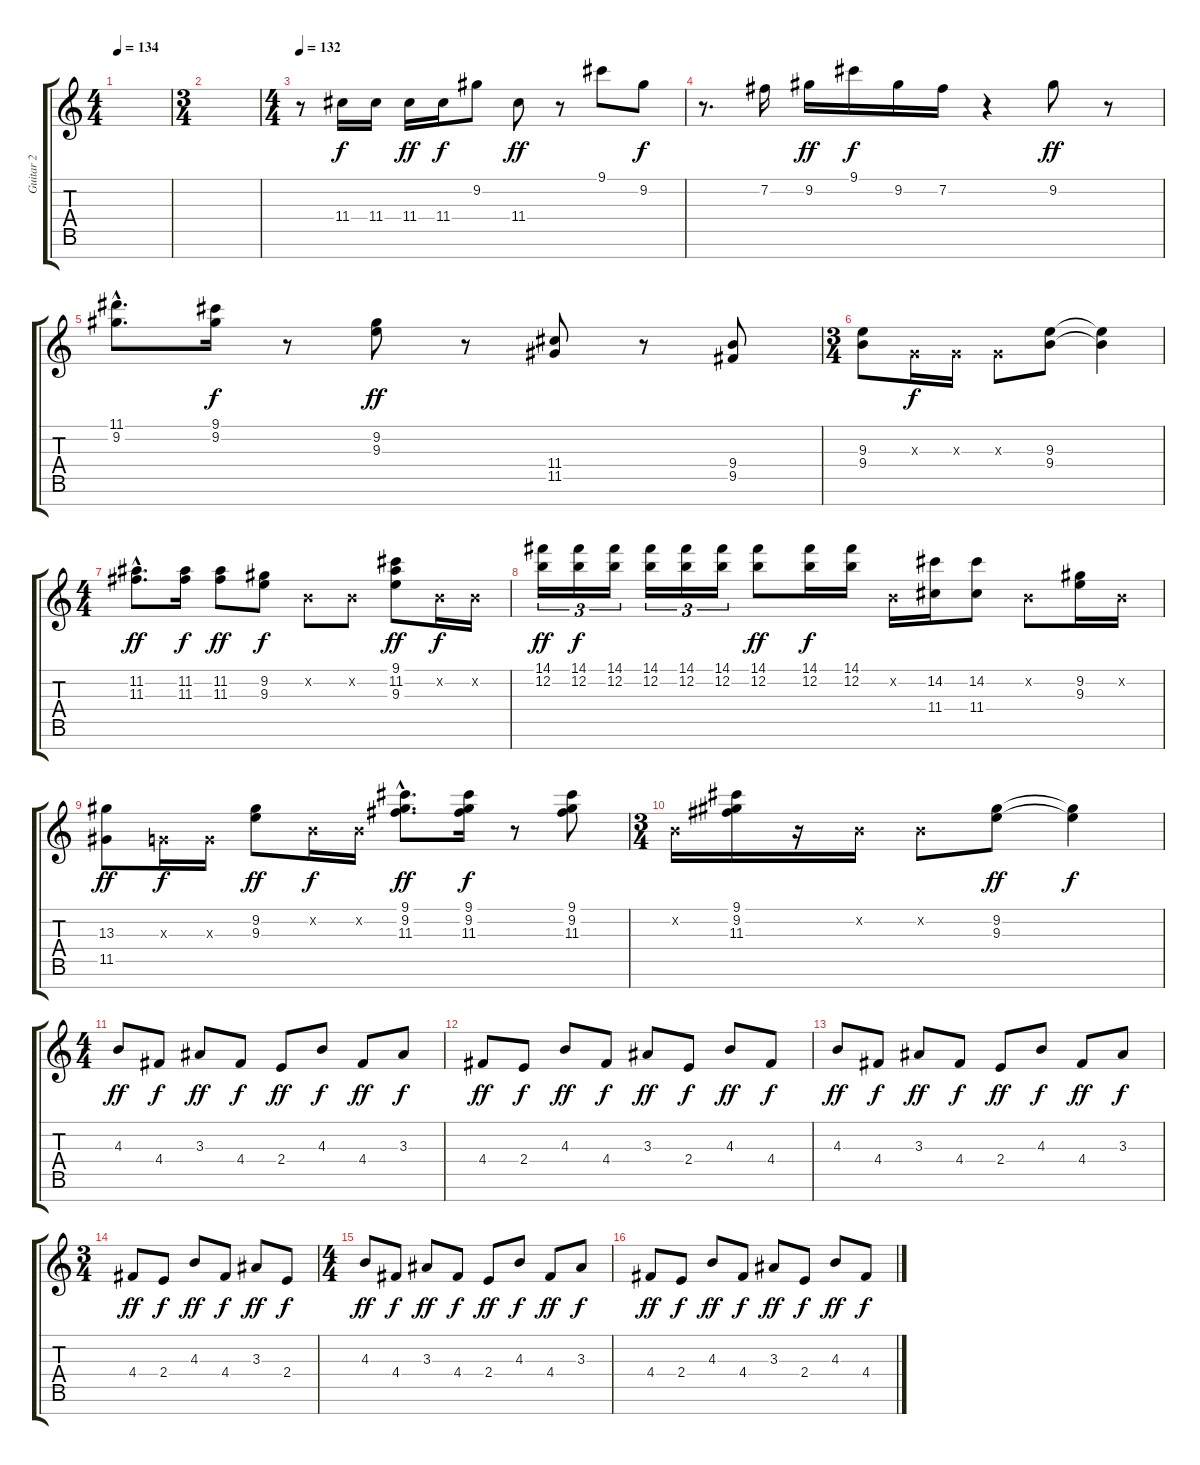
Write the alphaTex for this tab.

\track ("Guitar 2" "Guitar 2") {instrument electricguitarclean}
\staff {score tabs}
\tuning (E4 B3 G3 D3 A2 E2 B1) {hide}
\ts (4 4)
\tempo 134
\clef g2
\ks c
|
\ts (3 4)
|
\ts (4 4)
\tempo 132
r.8{volume 15} 11.4.16 11.4.16 11.4.16{dy ff} 11.4.16{dy f} 9.2.8 11.4.8{dy ff} r.8 9.1.8 9.2.8{dy f} |
r.8{d} 7.2.16 9.2.16{dy ff} 9.1.16{dy f} 9.2.16 7.2.16 r.4 9.2.8{dy ff} r.8 |
(11.1{hac} 9.2{hac}).8{d} (9.1 9.2).16{dy f} r.8 (9.2 9.3).8{dy ff} r.8 (11.4 11.5).8 r.8 (9.4 9.5).8 |
\ts (3 4)
(9.3 9.4).8 0.3{x}.16{dy f} 0.3{x}.16 0.3{x}.8 (9.3 9.4).8 (9.3{t} 9.4{t}).4 |
\ts (4 4)
(11.2{hac} 11.3{hac}).8{d dy ff} (11.2 11.3).16{dy f} (11.2 11.3).8{dy ff} (9.2 9.3).8{dy f} 0.2{x}.8 0.2{x}.8 (9.1 11.2 9.3).8{dy ff} 0.2{x}.16{dy f} 0.2{x}.16 |
(14.1 12.2).16{tu (3 2) dy ff} (14.1 12.2).16{tu (3 2) dy f} (14.1 12.2).16{tu (3 2)} (14.1 12.2).16{tu (3 2)} (14.1 12.2).16{tu (3 2)} (14.1 12.2).16{tu (3 2)} (14.1 12.2).8{dy ff} (14.1 12.2).16{dy f} (14.1 12.2).16 0.2{x}.16 (14.2 11.4).16 (14.2 11.4).8 0.2{x}.8 (9.2 9.3).16 0.2{x}.16 |
(13.3 11.5).8{dy ff} 0.3{x}.16{dy f} 0.3{x}.16 (9.2 9.3).8{dy ff} 0.2{x}.16{dy f} 0.2{x}.16 (9.1{hac} 9.2{hac} 11.3{hac}).8{d dy ff} (9.1 9.2 11.3).16{dy f} r.8 (9.1 9.2 11.3).8 |
\ts (3 4)
0.2{x}.16 (9.1 9.2 11.3).16 r.16 0.2{x}.16 0.2{x}.8 (9.2 9.3).8{dy ff} (9.2{t} 9.3{t}).4{dy f} |
\ts (4 4)
4.3.8{dy ff} 4.4.8{dy f} 3.3.8{dy ff} 4.4.8{dy f} 2.4.8{dy ff} 4.3.8{dy f} 4.4.8{dy ff} 3.3.8{dy f} |
4.4.8{dy ff} 2.4.8{dy f} 4.3.8{dy ff} 4.4.8{dy f} 3.3.8{dy ff} 2.4.8{dy f} 4.3.8{dy ff} 4.4.8{dy f} |
4.3.8{dy ff} 4.4.8{dy f} 3.3.8{dy ff} 4.4.8{dy f} 2.4.8{dy ff} 4.3.8{dy f} 4.4.8{dy ff} 3.3.8{dy f} |
\ts (3 4)
4.4.8{dy ff} 2.4.8{dy f} 4.3.8{dy ff} 4.4.8{dy f} 3.3.8{dy ff} 2.4.8{dy f} |
\ts (4 4)
4.3.8{dy ff} 4.4.8{dy f} 3.3.8{dy ff} 4.4.8{dy f} 2.4.8{dy ff} 4.3.8{dy f} 4.4.8{dy ff} 3.3.8{dy f} |
4.4.8{dy ff} 2.4.8{dy f} 4.3.8{dy ff} 4.4.8{dy f} 3.3.8{dy ff} 2.4.8{dy f} 4.3.8{dy ff} 4.4.8{dy f}
